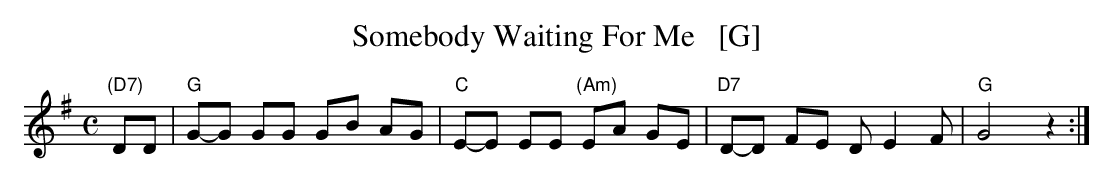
X:1
T: Somebody Waiting For Me   [G]
M: C
L: 1/8
K: G
"(D7)"DD | "G"G-G GG GB AG | "C"E-E EE "(Am)"EA GE | "D7"D-D FE D E2 F | "G"G4 z2 :|
